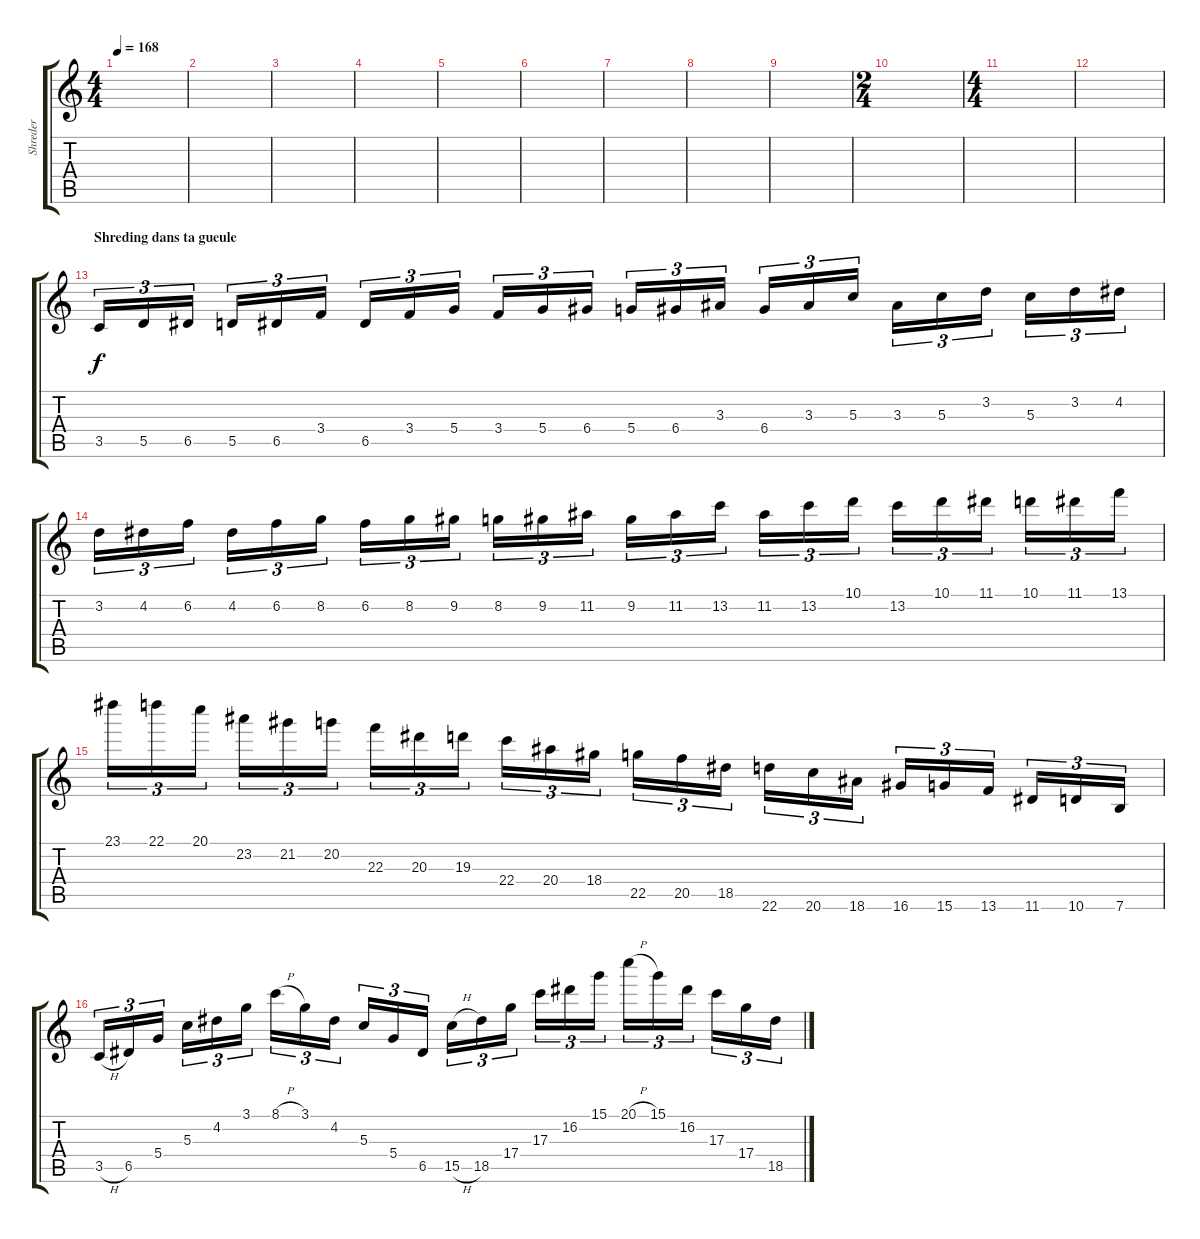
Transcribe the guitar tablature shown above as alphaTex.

\track ("Shreder" "Shreder") {instrument distortionguitar}
\staff {score tabs}
\tuning (E4 B3 G3 D3 A2 E2) {hide}
\ts (4 4)
\tempo 168
\clef g2
\ks c
|
|
|
|
|
|
|
|
|
\ts (2 4)
|
\ts (4 4)
|
|
\section ("" "Shreding dans ta gueule")
3.5.16{tu (3 2)} 5.5.16{tu (3 2)} 6.5.16{tu (3 2)} 5.5.16{tu (3 2)} 6.5.16{tu (3 2)} 3.4.16{tu (3 2)} 6.5.16{tu (3 2)} 3.4.16{tu (3 2)} 5.4.16{tu (3 2)} 3.4.16{tu (3 2)} 5.4.16{tu (3 2)} 6.4.16{tu (3 2)} 5.4.16{tu (3 2)} 6.4.16{tu (3 2)} 3.3.16{tu (3 2)} 6.4.16{tu (3 2)} 3.3.16{tu (3 2)} 5.3.16{tu (3 2)} 3.3.16{tu (3 2)} 5.3.16{tu (3 2)} 3.2.16{tu (3 2)} 5.3.16{tu (3 2)} 3.2.16{tu (3 2)} 4.2.16{tu (3 2)} |
3.2.16{tu (3 2)} 4.2.16{tu (3 2)} 6.2.16{tu (3 2)} 4.2.16{tu (3 2)} 6.2.16{tu (3 2)} 8.2.16{tu (3 2)} 6.2.16{tu (3 2)} 8.2.16{tu (3 2)} 9.2.16{tu (3 2)} 8.2.16{tu (3 2)} 9.2.16{tu (3 2)} 11.2.16{tu (3 2)} 9.2.16{tu (3 2)} 11.2.16{tu (3 2)} 13.2.16{tu (3 2)} 11.2.16{tu (3 2)} 13.2.16{tu (3 2)} 10.1.16{tu (3 2)} 13.2.16{tu (3 2)} 10.1.16{tu (3 2)} 11.1.16{tu (3 2)} 10.1.16{tu (3 2)} 11.1.16{tu (3 2)} 13.1.16{tu (3 2)} |
23.1.16{tu (3 2)} 22.1.16{tu (3 2)} 20.1.16{tu (3 2)} 23.2.16{tu (3 2)} 21.2.16{tu (3 2)} 20.2.16{tu (3 2)} 22.3.16{tu (3 2)} 20.3.16{tu (3 2)} 19.3.16{tu (3 2)} 22.4.16{tu (3 2)} 20.4.16{tu (3 2)} 18.4.16{tu (3 2)} 22.5.16{tu (3 2)} 20.5.16{tu (3 2)} 18.5.16{tu (3 2)} 22.6.16{tu (3 2)} 20.6.16{tu (3 2)} 18.6.16{tu (3 2)} 16.6.16{tu (3 2)} 15.6.16{tu (3 2)} 13.6.16{tu (3 2)} 11.6.16{tu (3 2)} 10.6.16{tu (3 2)} 7.6.16{tu (3 2)} |
3.5{h}.16{tu (3 2)} 6.5.16{tu (3 2)} 5.4.16{tu (3 2)} 5.3.16{tu (3 2)} 4.2.16{tu (3 2)} 3.1.16{tu (3 2)} 8.1{h}.16{tu (3 2)} 3.1.16{tu (3 2)} 4.2.16{tu (3 2)} 5.3.16{tu (3 2)} 5.4.16{tu (3 2)} 6.5.16{tu (3 2)} 15.5{h}.16{tu (3 2)} 18.5.16{tu (3 2)} 17.4.16{tu (3 2)} 17.3.16{tu (3 2)} 16.2.16{tu (3 2)} 15.1.16{tu (3 2)} 20.1{h}.16{tu (3 2)} 15.1.16{tu (3 2)} 16.2.16{tu (3 2)} 17.3.16{tu (3 2)} 17.4.16{tu (3 2)} 18.5.16{tu (3 2)}
